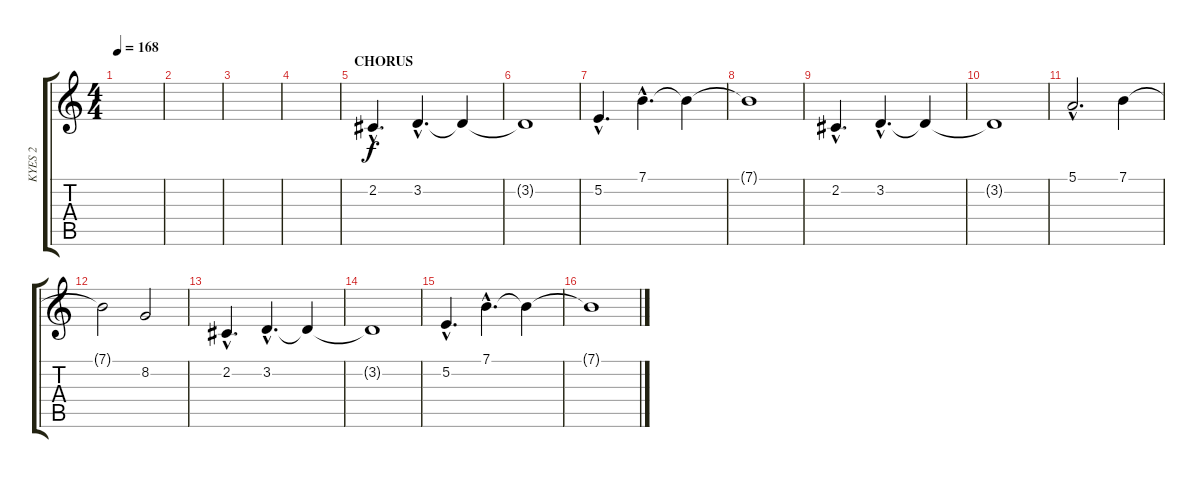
\track ("KYES 2" "KYES 2") {instrument percussiveorgan}
\staff {score tabs}
\tuning (E4 B3 G3 D3 A2 E2) {hide}
\ts (4 4)
\tempo 168
\clef g2
\ks c
|
|
|
|
\section ("" "CHORUS")
2.2{hac}.4{d volume 14 balance 0 instrument glockenspiel} 3.2{hac}.4{d} 3.2{t}.4 |
3.2{t}.1 |
5.2{hac}.4{d} 7.1{hac}.4{d} 7.1{t}.4 |
7.1{t}.1 |
2.2{hac}.4{d} 3.2{hac}.4{d} 3.2{t}.4 |
3.2{t}.1 |
5.1{hac}.2{d} 7.1.4 |
7.1{t}.2 8.2.2 |
2.2{hac}.4{d} 3.2{hac}.4{d} 3.2{t}.4 |
3.2{t}.1 |
5.2{hac}.4{d} 7.1{hac}.4{d} 7.1{t}.4 |
7.1{t}.1
